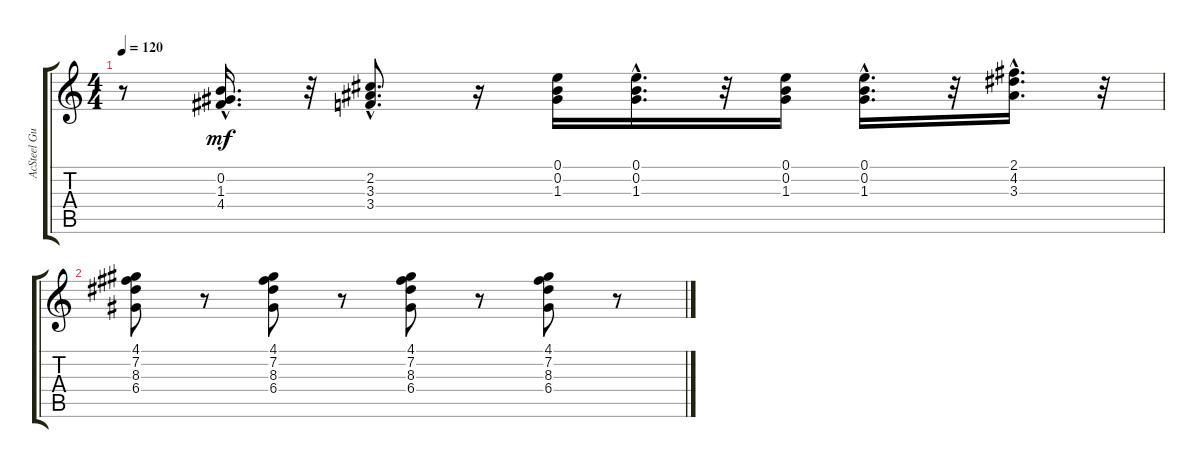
\track ("AcSteel Guitar" "AcSteel Gu") {instrument acousticguitarsteel}
\staff {score tabs}
\tuning (E4 B3 G3 D3 A2 E2) {hide}
\ts (4 4)
\tempo 120
\clef g2
\ks c
r.8{dy mf} (0.2{hac} 1.3{hac} 4.4{hac}).16{d} r.32 (2.2{hac} 3.3{hac} 3.4{hac}).8{d} r.16 (0.1 0.2 1.3).16 (0.1{hac} 0.2{hac} 1.3{hac}).16{d} r.32 (0.1 0.2 1.3).16 (0.1{hac} 0.2{hac} 1.3{hac}).16{d} r.32 (2.1{hac} 4.2{hac} 3.3{hac}).16{d} r.32 |
(4.1 7.2 8.3 6.4).8 r.8 (4.1 7.2 8.3 6.4).8 r.8 (4.1 7.2 8.3 6.4).8 r.8 (4.1 7.2 8.3 6.4).8 r.8
